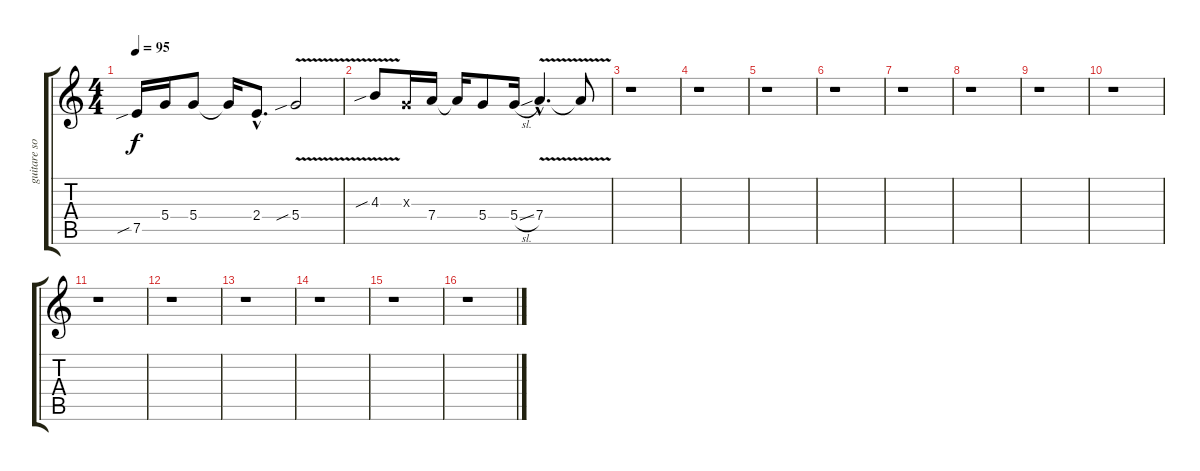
\track ("guitare solo" "guitare so") {instrument overdrivenguitar}
\staff {score tabs}
\tuning (E4 B3 G3 D3 A2 E2) {hide}
\ts (4 4)
\tempo 95
\clef g2
\ks c
7.5{sib}.16{dy f} 5.4.16 5.4.8 5.4{t}.16 2.4{hac}.8{d} 5.4{v sib}.2 |
4.3{v sib}.8 0.3{x}.16 7.4.16 7.4{t}.16 5.4.8 5.4{sl}.16 7.4{v hac}.4{d} 7.4{t}.8 |
r.1 |
r.1 |
r.1 |
r.1 |
r.1 |
r.1 |
r.1 |
r.1 |
r.1 |
r.1 |
r.1 |
r.1 |
r.1 |
r.1
